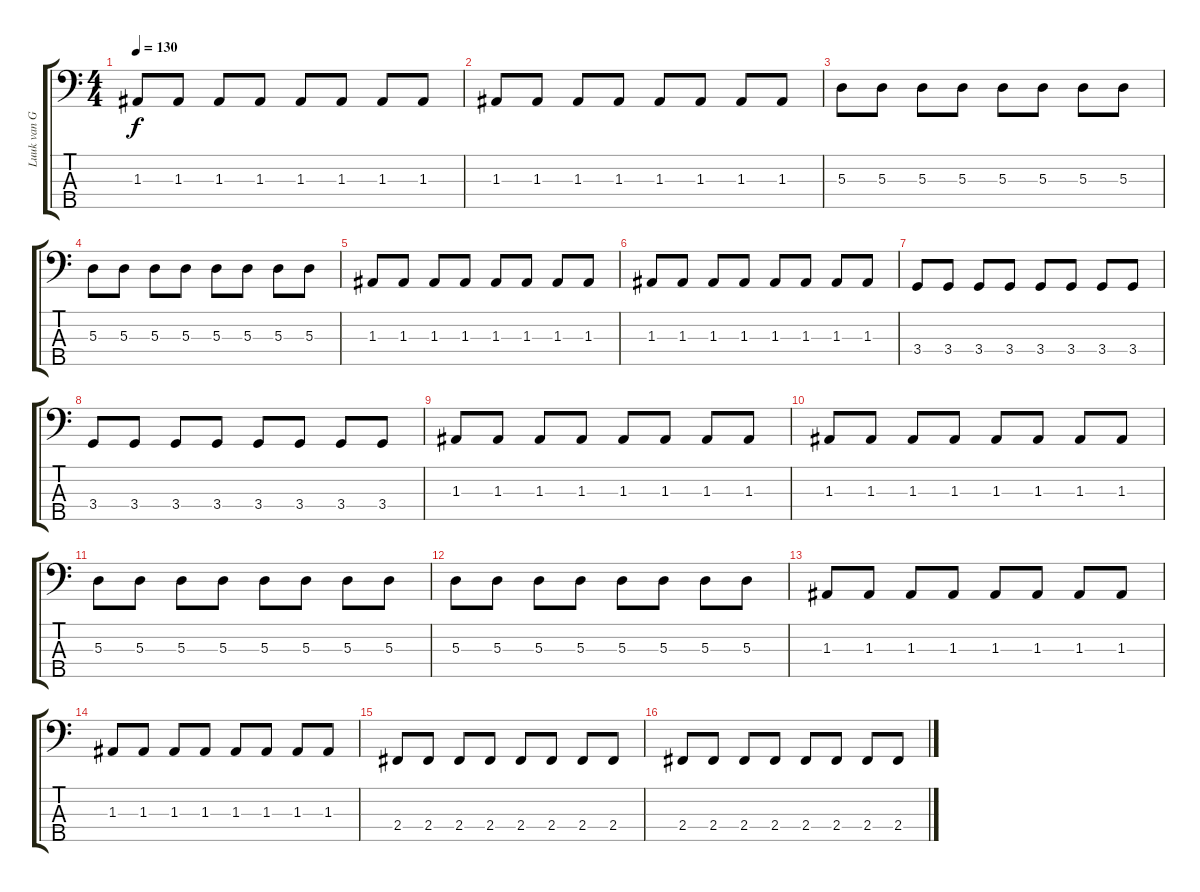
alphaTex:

\track ("Luuk van Gerven" "Luuk van G") {instrument electricbassfinger}
\staff {score tabs}
\tuning (G2 D2 A1 E1 B0) {hide}
\ts (4 4)
\tempo 130
\clef f4
\ks c
1.3.8{dy f} 1.3.8 1.3.8 1.3.8 1.3.8 1.3.8 1.3.8 1.3.8 |
1.3.8 1.3.8 1.3.8 1.3.8 1.3.8 1.3.8 1.3.8 1.3.8 |
5.3.8 5.3.8 5.3.8 5.3.8 5.3.8 5.3.8 5.3.8 5.3.8 |
5.3.8 5.3.8 5.3.8 5.3.8 5.3.8 5.3.8 5.3.8 5.3.8 |
1.3.8 1.3.8 1.3.8 1.3.8 1.3.8 1.3.8 1.3.8 1.3.8 |
1.3.8 1.3.8 1.3.8 1.3.8 1.3.8 1.3.8 1.3.8 1.3.8 |
3.4.8 3.4.8 3.4.8 3.4.8 3.4.8 3.4.8 3.4.8 3.4.8 |
3.4.8 3.4.8 3.4.8 3.4.8 3.4.8 3.4.8 3.4.8 3.4.8 |
1.3.8 1.3.8 1.3.8 1.3.8 1.3.8 1.3.8 1.3.8 1.3.8 |
1.3.8 1.3.8 1.3.8 1.3.8 1.3.8 1.3.8 1.3.8 1.3.8 |
5.3.8 5.3.8 5.3.8 5.3.8 5.3.8 5.3.8 5.3.8 5.3.8 |
5.3.8 5.3.8 5.3.8 5.3.8 5.3.8 5.3.8 5.3.8 5.3.8 |
1.3.8 1.3.8 1.3.8 1.3.8 1.3.8 1.3.8 1.3.8 1.3.8 |
1.3.8 1.3.8 1.3.8 1.3.8 1.3.8 1.3.8 1.3.8 1.3.8 |
2.4.8 2.4.8 2.4.8 2.4.8 2.4.8 2.4.8 2.4.8 2.4.8 |
2.4.8 2.4.8 2.4.8 2.4.8 2.4.8 2.4.8 2.4.8 2.4.8
